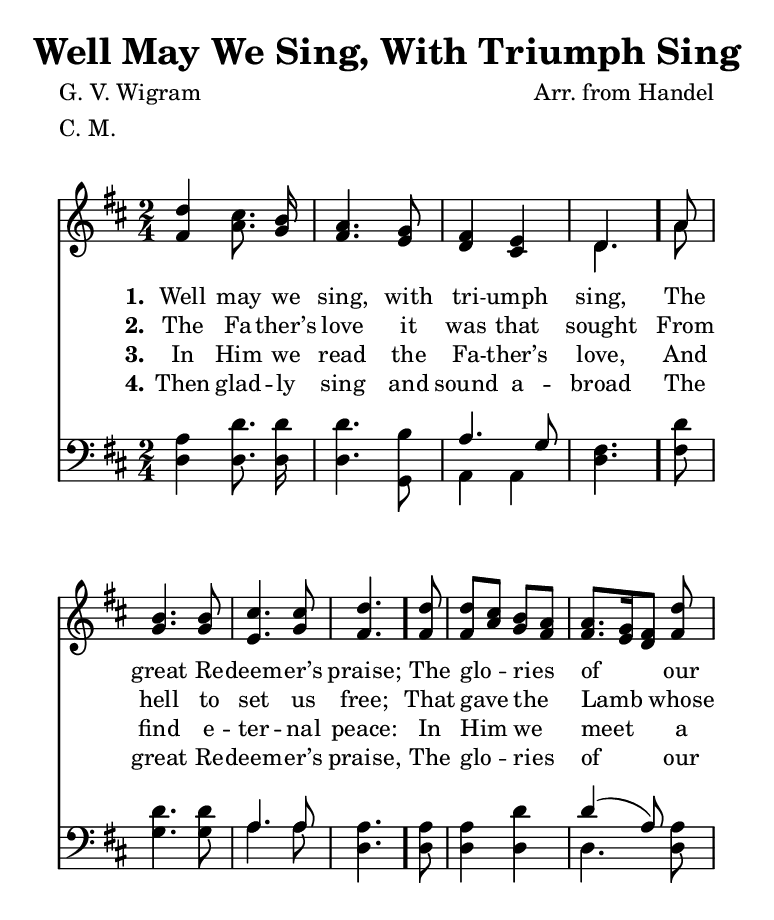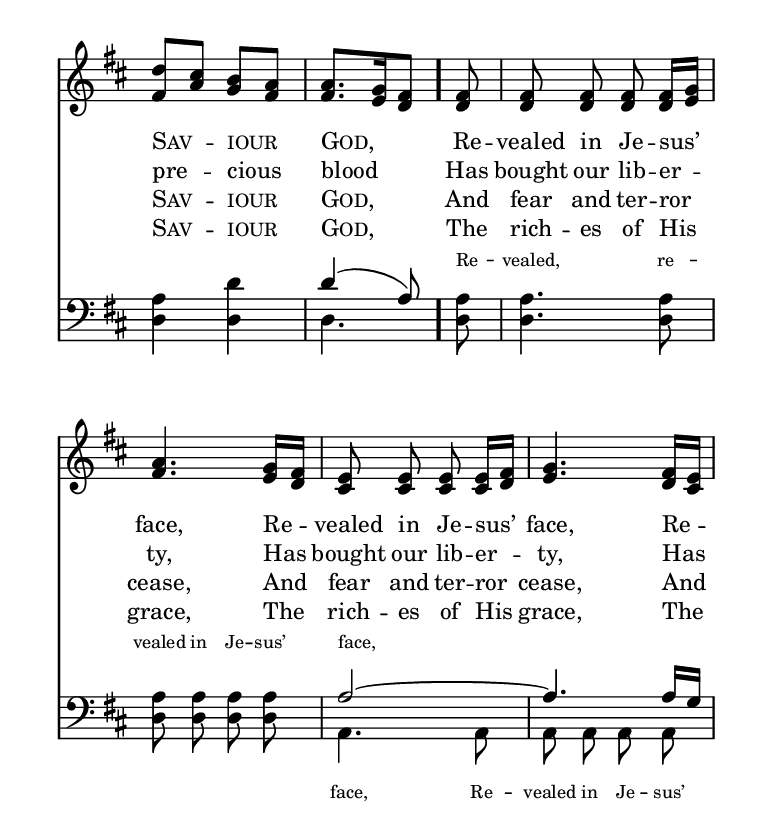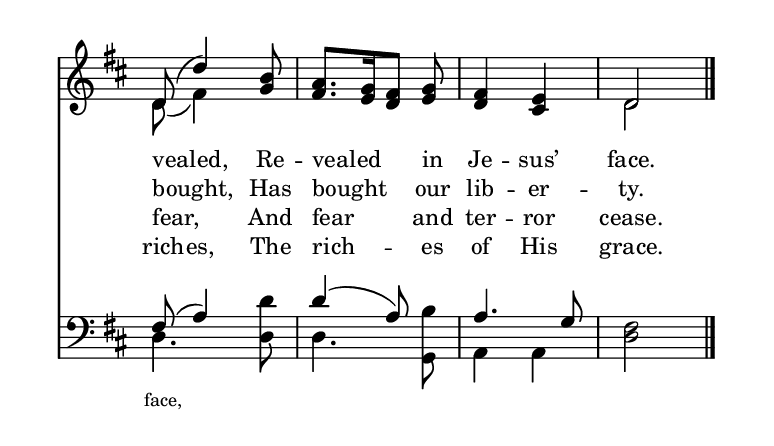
\include "common/global.ily"
\paper {
  \include "common/paper.ily"
  ragged-bottom = ##t
  system-system-spacing.padding = 7
}

\header{
  hymnnumber = "285"
  title = "Well May We Sing, With Triumph Sing"
  tunename = "Antioch"
  meter = "C. M."
  poet = "G. V. Wigram"
  composer = "Arr. from Handel"
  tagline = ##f
}

global = {
  \include "common/overrides.ily"
  \override Staff.TimeSignature.style = #'numbered
  \time 2/4
  \override Score.MetronomeMark.transparent = ##t % hide all fermata changes too
  \tempo 4=80
  \key d \major
  \autoBeamOff
}

notesSoprano = {
\global
\relative c'' {

  d4 cis8. b16 | a4. g8 | fis4 e | d4.
  a'8 | b4. b8 | cis4. cis8 | d4.
  d8 | d8[ cis] b[ a] | a8.[ g16 fis8] d'8 | d8[ cis] b[ a] | a8.[ g16 fis8]
  fis8 | fis fis fis fis16[ g] | a4.
  g16[ fis] | e8 e e e16[ fis] | g4.
  fis16[ e] | d8( d'4) b8 | a8.[ g16 fis8] g8 | fis4 e | d2 |

  \bar "|."

}
}

notesAlto = {
\global
\relative e' {

  fis4 a8. g16 | fis4. e8 | d4 cis | d4.
  a'8 | g4. g8 | e4. g8 | fis4.
  fis8 | fis8[ a] g[ fis] | fis8.[ e16 d8] fis8 | fis8[ a] g[ fis] | fis8.[ e16 d8]
  d8 | d d d d16[ e] | fis4.
  e16[ d] | cis8 cis cis cis16[ d] | e4.
  d16[ cis] | d8( fis4) g8 | fis8.[ e16 d8] e | d4 cis | d2 |

}
}

notesTenor = {
\global
\relative a {

  a4 d8. d16 | d4. b8 | a4. g8 | fis4.
  d'8 | d4. d8 | a4. a8 | a4.
  a8 | a4 d | d4( a8) a8 | a4 d | d4( a8)
  a8 | a4. a8 | a a a a | a2 ~ | a4.
  a16[ g] | fis8( a4) d8 | d4( a8) b | a4. g8 | fis2 |

}
}

notesBass = {
\global
\relative f {

  d4 d8. d16 | d4. g,8 | a4 a | d4.
  fis8 | g4. g8 | a4. a8 | d,4.
  d8 | d4 d | d4. d8 | d4 d | d4.
  d8 | d4. d8 | d d d d |
  a4. a8 | a a a a | d4. d8 | d4. g,8 | a4 a | d2

}
}

wordsA = \lyricmode {
\set stanza = "1."

Well may we sing, with tri -- umph sing, \bar "."
The great Re -- deem -- er’s praise; \bar "."
The glo -- ries of our \markup\caps Sav -- \markup\caps iour \markup\caps God, \bar "."
%{HIDE>%} Re -- vealed in Je -- sus’ face, %{<HIDE%}
%{HIDE>%} Re -- vealed in Je -- sus’ face, %{<HIDE%}
%{HIDE>%} Re -- vealed, %{<HIDE%}
Re -- vealed in Je -- sus’ face. \bar "."

}

wordsB = \lyricmode {
\set stanza = "2."

The Fa -- ther’s love it was that sought
From hell to set us free;
That gave the Lamb whose pre -- cious blood
%{HIDE>%} Has bought our lib -- er -- ty, %{<HIDE%}
%{HIDE>%} Has bought our lib -- er -- ty, %{<HIDE%}
%{HIDE>%} Has bought, %{<HIDE%}
Has bought our lib -- er -- ty.

}

wordsC = \lyricmode {
\set stanza = "3."

In Him we read the Fa -- ther’s love,
And find e -- ter -- nal peace:
In Him we meet a \markup\caps Sav -- \markup\caps iour \markup\caps God,
%{HIDE>%} And fear and ter -- ror cease, %{<HIDE%}
%{HIDE>%} And fear and ter -- ror cease, %{<HIDE%}
%{HIDE>%} And fear, %{<HIDE%}
And fear and ter -- ror cease.

}

wordsD = \lyricmode {
\set stanza = "4."

Then glad -- ly sing and sound a -- broad
The great Re -- deem -- er’s praise,
The glo -- ries of our \markup\caps Sav -- \markup\caps iour \markup\caps God,
%{HIDE>%} The rich -- es of His grace, %{<HIDE%}
%{HIDE>%} The rich -- es of His grace, %{<HIDE%}
%{HIDE>%} The { \mon } rich -- es, { \moff } %{<HIDE%}
The rich -- es of His grace.

}

underWordsTenor = \lyricmode {
\override LyricText.font-size = #-2

\repeat unfold 22 \skip 4
Re -- vealed, re -- vealed in Je -- sus’ face,__

}

underWordsBass = \lyricmode {
\override LyricText.font-size = #-2

\repeat unfold 29 \skip 4
face, Re -- vealed in Je -- sus’ face,

}

\score {
  \context ChoirStaff <<
    \context Staff = upper <<
      \set Staff.autoBeaming = ##f
      \set ChoirStaff.systemStartDelimiter = #'SystemStartBar
      \set ChoirStaff.printPartCombineTexts = ##f
      \partcombine #'(2 . 9) \notesSoprano \notesAlto
      \context NullVoice = sopranos { \voiceOne << \notesSoprano >> }
      \context NullVoice = altos { \voiceTwo << \notesAlto >> }
      \context Lyrics = one   \lyricsto sopranos \wordsA
      \context Lyrics = two   \lyricsto sopranos \wordsB
      \context Lyrics = three \lyricsto sopranos \wordsC
      \context Lyrics = four  \lyricsto sopranos \wordsD
    >>
    \context Staff = men <<
      \set Staff.autoBeaming = ##f
      \clef bass
      \set ChoirStaff.printPartCombineTexts = ##f
      \partcombine #'(2 . 9) \notesTenor \notesBass
      \context NullVoice = tenors { \voiceOne << \notesTenor >> }
      \context NullVoice = basses { \voiceTwo << \notesBass >> }
      \context Lyrics = five \with { alignAboveContext = men } \lyricsto tenors \underWordsTenor
      \context Lyrics = six  \with { alignBelowContext = men } \lyricsto basses \underWordsBass
    >>
  >>
  \layout {
    \include "common/layout.ily"
  }
  \midi{
    \include "common/midi.ily"
  }
}

\version "2.19.49"  % necessary for upgrading to future LilyPond versions.

% vi:set et ts=2 sw=2 ai nocindent syntax=lilypond:
